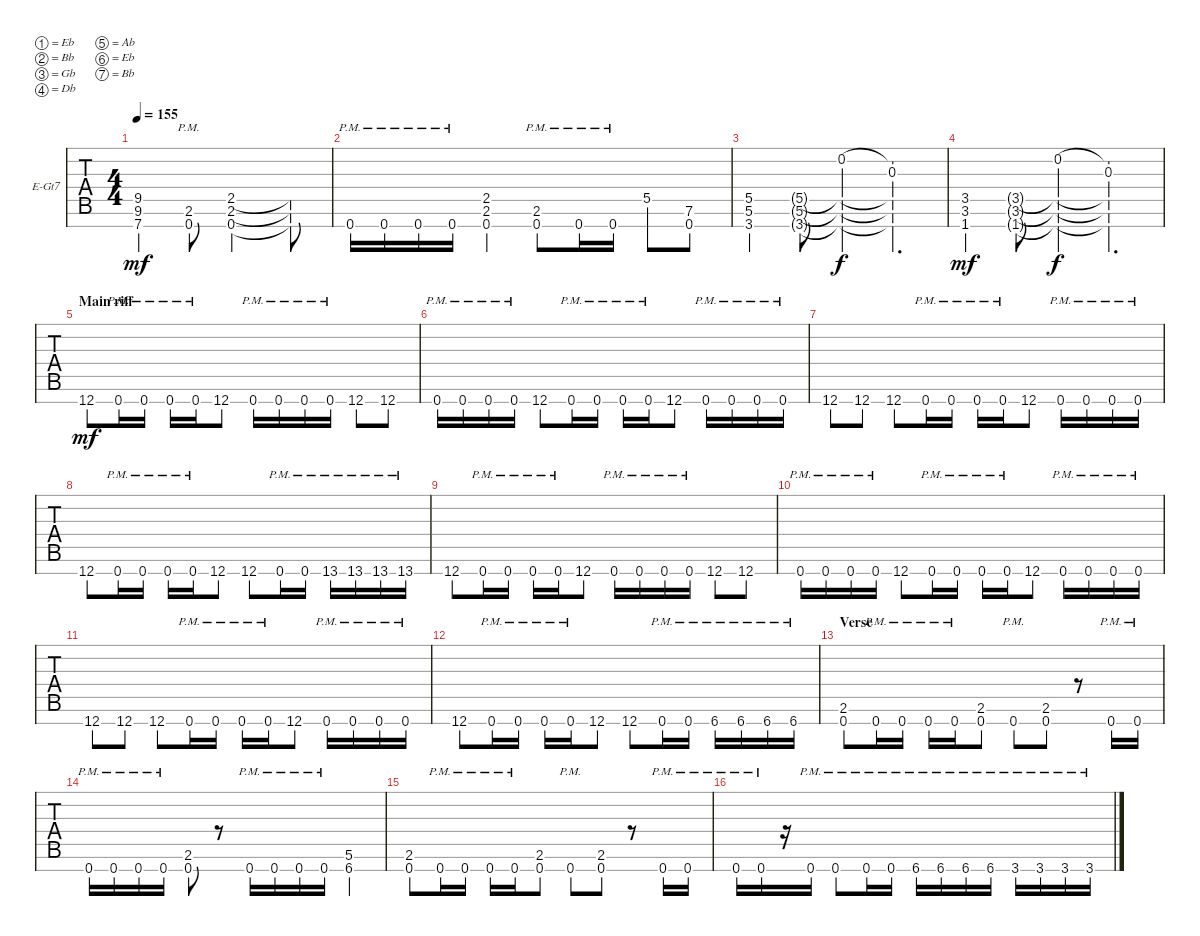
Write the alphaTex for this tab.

\defaultSystemsLayout 4
\bracketExtendMode groupsimilarinstruments
\firstSystemTrackNameOrientation horizontal
\otherSystemsTrackNameOrientation horizontal
\track ("Chris Feener" "E-Gt7") {instrument distortionguitar}
\staff {tabs}
\tuning (Eb4 Bb3 Gb3 Db3 Ab2 Eb2 Bb1)
\ts (4 4)
\tempo 155
\clef g2
\ks c
(7.7 9.6 9.5).4{dy mf} (0.7{pm} 2.6{pm}).8 (2.6 2.5 0.7).2 (2.6{t} 0.7{t} 2.5{t}).8 |
0.7{pm}.16 0.7{pm}.16 0.7{pm}.16 0.7{pm}.16 (0.7 2.6 2.5).4 (0.7{pm} 2.6{pm}).8 0.7{pm}.16 0.7{pm}.16 5.5.8 (0.7 7.6).8 |
(3.7 5.6 5.5).4 (3.7{g} 5.6{g} 5.5{g}).8 (0.2 5.5{t} 3.7{t} 5.6{t}).4{dy f} (0.3 0.2{t} 5.5{t} 3.7{t} 5.6{t}).4{d} |
(1.7 3.6 3.5).4{dy mf} (1.7{g} 3.6{g} 3.5{g}).8 (0.2 3.5{t} 3.6{t} 1.7{t}).4{dy f} (0.3 0.2{t} 3.5{t} 3.6{t} 1.7{t}).4{d} |
\section ("" "Main riff")
12.7.8{dy mf} 0.7{pm}.16 0.7{pm}.16 0.7{pm}.16 0.7{pm}.16 12.7.8 0.7{pm}.16 0.7{pm}.16 0.7{pm}.16 0.7{pm}.16 12.7.8 12.7.8 |
0.7{pm}.16 0.7{pm}.16 0.7{pm}.16 0.7{pm}.16 12.7.8 0.7{pm}.16 0.7{pm}.16 0.7{pm}.16 0.7{pm}.16 12.7.8 0.7{pm}.16 0.7{pm}.16 0.7{pm}.16 0.7{pm}.16 |
12.7.8 12.7.8 12.7.8 0.7{pm}.16 0.7{pm}.16 0.7{pm}.16 0.7{pm}.16 12.7.8 0.7{pm}.16 0.7{pm}.16 0.7{pm}.16 0.7{pm}.16 |
12.7.8 0.7{pm}.16 0.7{pm}.16 0.7{pm}.16 0.7{pm}.16 12.7.8 12.7.8 0.7{pm}.16 0.7{pm}.16 13.7{pm}.16 13.7{pm}.16 13.7{pm}.16 13.7{pm}.16 |
12.7.8 0.7{pm}.16 0.7{pm}.16 0.7{pm}.16 0.7{pm}.16 12.7.8 0.7{pm}.16 0.7{pm}.16 0.7{pm}.16 0.7{pm}.16 12.7.8 12.7.8 |
0.7{pm}.16 0.7{pm}.16 0.7{pm}.16 0.7{pm}.16 12.7.8 0.7{pm}.16 0.7{pm}.16 0.7{pm}.16 0.7{pm}.16 12.7.8 0.7{pm}.16 0.7{pm}.16 0.7{pm}.16 0.7{pm}.16 |
12.7.8 12.7.8 12.7.8 0.7{pm}.16 0.7{pm}.16 0.7{pm}.16 0.7{pm}.16 12.7.8 0.7{pm}.16 0.7{pm}.16 0.7{pm}.16 0.7{pm}.16 |
12.7.8 0.7{pm}.16 0.7{pm}.16 0.7{pm}.16 0.7{pm}.16 12.7.8 12.7.8 0.7{pm}.16 0.7{pm}.16 6.7{pm}.16 6.7{pm}.16 6.7{pm}.16 6.7{pm}.16 |
\section ("" "Verse")
(0.7 2.6).8 0.7{pm}.16 0.7{pm}.16 0.7{pm}.16 0.7{pm}.16 (0.7 2.6).8 0.7{pm}.8 (0.7 2.6).8 r.8 0.7{pm}.16 0.7{pm}.16 |
0.7{pm}.16 0.7{pm}.16 0.7{pm}.16 0.7{pm}.16 (0.7 2.6).8 r.8 0.7{pm}.16 0.7{pm}.16 0.7{pm}.16 0.7{pm}.16 (6.7 5.6).4 |
(0.7 2.6).8 0.7{pm}.16 0.7{pm}.16 0.7{pm}.16 0.7{pm}.16 (0.7 2.6).8 0.7{pm}.8 (0.7 2.6).8 r.8 0.7{pm}.16 0.7{pm}.16 |
0.7{pm}.16 0.7{pm}.16 r.16 0.7{pm}.16 0.7{pm}.8 0.7{pm}.16 0.7{pm}.16 6.7{pm}.16 6.7{pm}.16 6.7{pm}.16 6.7{pm}.16 3.7{pm}.16 3.7{pm}.16 3.7{pm}.16 3.7{pm}.16
